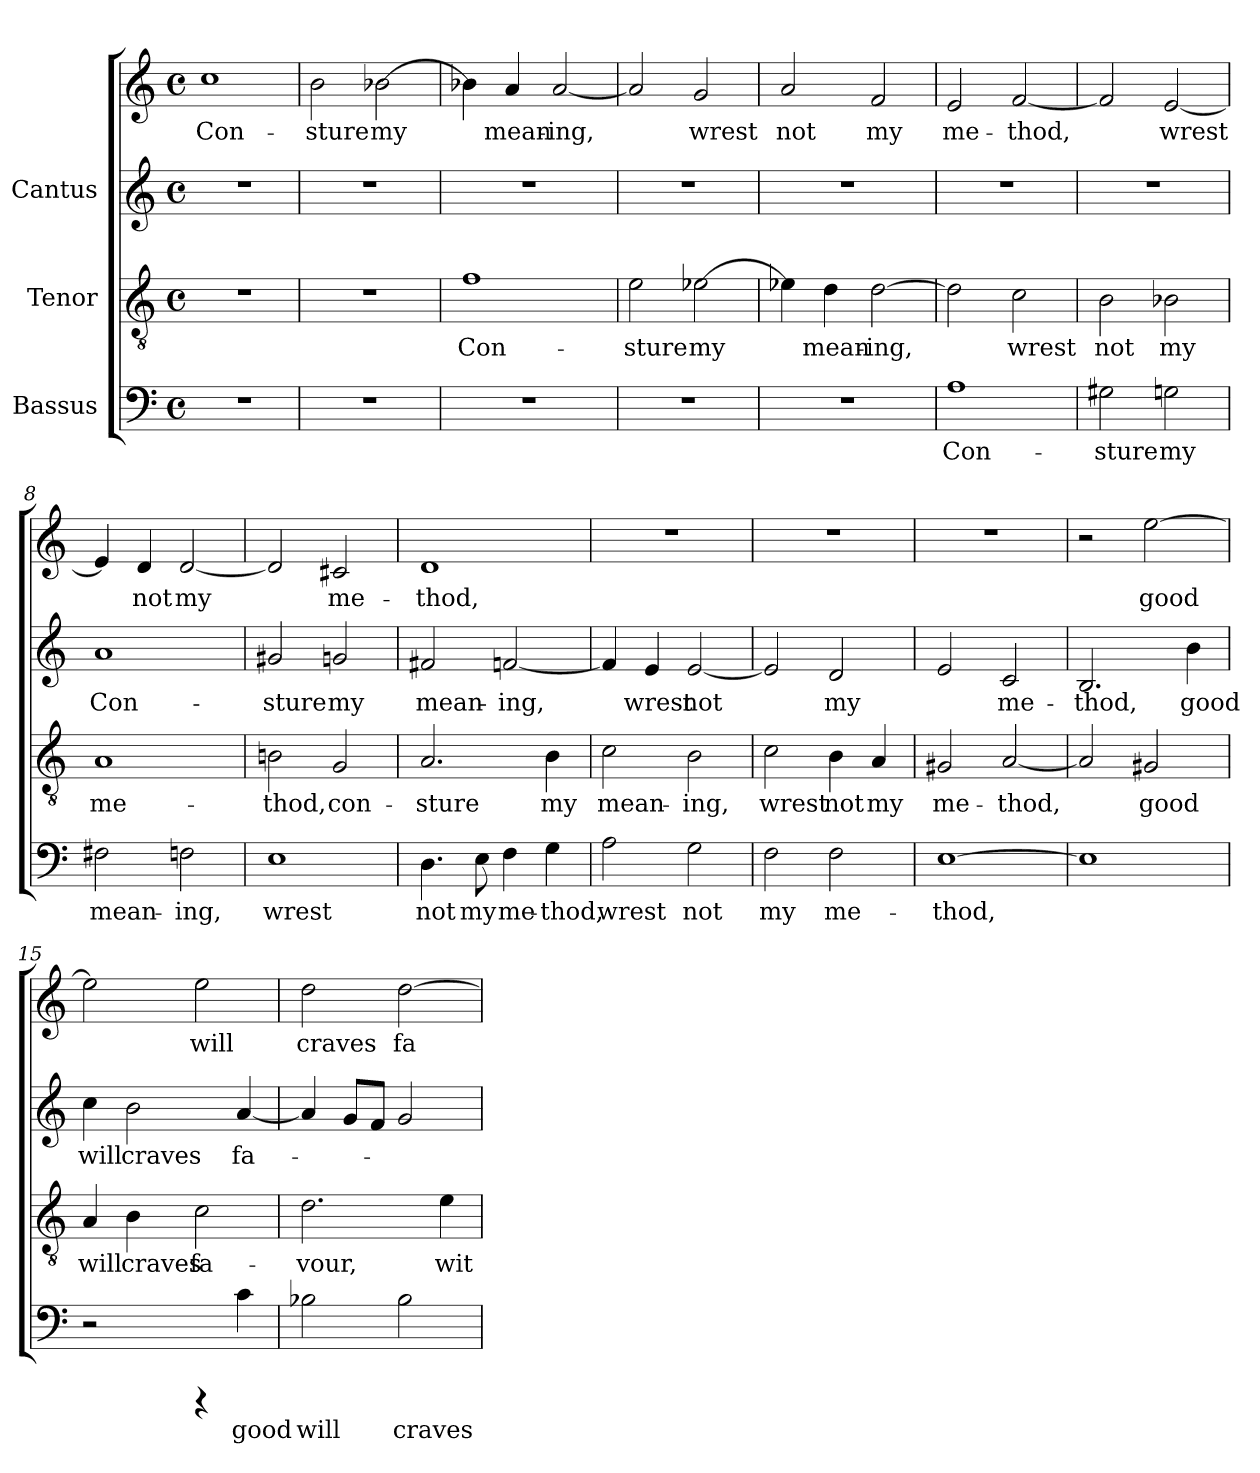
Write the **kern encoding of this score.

**kern	**text	**kern	**text	**kern	**text	**kern	**text
*part3	*part3	*part2	*part2	*part1	*part1	*part1	*part1
*staff4	*staff4	*staff3	*staff3	*staff2	*staff2	*staff1	*staff1
*I"Bassus	*	*I"Tenor	*	*I"Cantus	*	*	*
!!LO:PB:g=z
*stria5	*	*stria5	*	*stria5	*	*stria5	*
*clefF4	*	*clefGv2	*	*clefG2	*	*clefG2	*
*M4/4	*	*M4/4	*	*M4/4	*	*M4/4	*
*met(c)	*	*met(c)	*	*met(c)	*	*met(c)	*
*MM132	*	*MM132	*	*MM132	*	*MM132	*
=1	=1	=1	=1	=1	=1	=1	=1
!	!	!	!	!	!	!	!LO:LY:b:cj
1r	.	1r	.	1r	.	1cc	Con-
=2	=2	=2	=2	=2	=2	=2	=2
!	!	!	!	!	!	!	!LO:LY:b:cj
1r	.	1r	.	1r	.	2b\	-sture
!	!	!	!	!	!	!	!LO:LY:b:cj
.	.	.	.	.	.	[>2b-X\	my
=3	=3	=3	=3	=3	=3	=3	=3
!	!	!	!LO:LY:b:cj	!	!	!	!LO:LY:b:cj
1r	.	1f	Con-	1r	.	4b-X\]	.
!	!	!	!	!	!	!	!LO:LY:b:cj
.	.	.	.	.	.	4a/	mean-
!	!	!	!	!	!	!	!LO:LY:b:cj
.	.	.	.	.	.	[<2a/	-ing,
=4	=4	=4	=4	=4	=4	=4	=4
!	!	!	!LO:LY:b:cj	!	!	!	!LO:LY:b:cj
1r	.	2e\	-sture	1r	.	2a/]	.
!	!	!	!LO:LY:b:cj	!	!	!	!LO:LY:b:cj
.	.	[>2e-X\	my	.	.	2g/	wrest
=5	=5	=5	=5	=5	=5	=5	=5
!	!	!	!LO:LY:b:cj	!	!	!	!LO:LY:b:cj
1r	.	4e-X\]	.	1r	.	2a/	not
!	!	!	!LO:LY:b:cj	!	!	!	!
.	.	4d\	mean-	.	.	.	.
!	!	!	!LO:LY:b:cj	!	!	!	!LO:LY:b:cj
.	.	[>2d\	-ing,	.	.	2f/	my
=6	=6	=6	=6	=6	=6	=6	=6
!	!LO:LY:b:cj	!	!LO:LY:b:cj	!	!	!	!LO:LY:b:cj
1A	Con-	2d\]	.	1r	.	2e/	me-
!	!	!	!LO:LY:b:cj	!	!	!	!LO:LY:b:cj
.	.	2c\	wrest	.	.	[<2f/	-thod,
!!LO:LB:g=z
=7	=7	=7	=7	=7	=7	=7	=7
!	!LO:LY:b:cj	!	!LO:LY:b:cj	!	!	!	!LO:LY:b:cj
2G#X\	-sture	2B\	not	1r	.	2f/]	.
!	!LO:LY:b:cj	!	!LO:LY:b:cj	!	!	!	!LO:LY:b:cj
2Gn\	my	2B-X\	my	.	.	[<2e/	wrest
=8	=8	=8	=8	=8	=8	=8	=8
!	!LO:LY:b:cj	!	!LO:LY:b:cj	!	!LO:LY:b:cj	!	!LO:LY:b:cj
2F#X\	mean-	1A	me-	1a	Con-	4e/]	.
!	!	!	!	!	!	!	!LO:LY:b:cj
.	.	.	.	.	.	4d/	not
!	!LO:LY:b:cj	!	!	!	!	!	!LO:LY:b:cj
2Fn\	-ing,	.	.	.	.	[<2d/	my
=9	=9	=9	=9	=9	=9	=9	=9
!	!LO:LY:b:cj	!	!LO:LY:b:cj	!	!LO:LY:b:cj	!	!LO:LY:b:cj
1E	wrest	2Bn\	-thod,	2g#X/	-sture	2d/]	-
!	!	!	!LO:LY:b:cj	!	!LO:LY:b:cj	!	!LO:LY:b:cj
.	.	2G/	con-	2gn/	my	2c#X/	me-
=10	=10	=10	=10	=10	=10	=10	=10
!	!LO:LY:b:cj	!	!LO:LY:b:cj	!	!LO:LY:b:cj	!	!LO:LY:b:cj
4.D\	not	2.A/	-sture	2f#X/	mean-	1d	thod,
!	!LO:LY:b:cj	!	!	!	!	!	!
8E\	my	.	.	.	.	.	.
!	!LO:LY:b:cj	!	!	!	!LO:LY:b:cj	!	!
4F\	me-	.	.	[<2fn/	-ing,	.	.
!	!LO:LY:b:cj	!	!LO:LY:b:cj	!	!	!	!
4G\	-thod,	4B\	my	.	.	.	.
=11	=11	=11	=11	=11	=11	=11	=11
!	!LO:LY:b:cj	!	!LO:LY:b:cj	!	!LO:LY:b:cj	!	!
2A\	wrest	2c\	mean-	4f/]	.	1r	.
!	!	!	!	!	!LO:LY:b:cj	!	!
.	.	.	.	4e/	wrest	.	.
!	!LO:LY:b:cj	!	!LO:LY:b:cj	!	!LO:LY:b:cj	!	!
2G\	not	2B\	-ing,	[<2e/	not	.	.
=12	=12	=12	=12	=12	=12	=12	=12
!	!LO:LY:b:cj	!	!LO:LY:b:cj	!	!LO:LY:b:cj	!	!
2F\	my	2c\	wrest	2e/]	.	1r	.
!	!LO:LY:b:cj	!	!LO:LY:b:cj	!	!LO:LY:b:cj	!	!
2F\	me-	4B\	not	2d/	my	.	.
!	!	!	!LO:LY:b:cj	!	!	!	!
.	.	4A/	my	.	.	.	.
!!LO:LB:g=z
=13	=13	=13	=13	=13	=13	=13	=13
!	!LO:LY:b:cj	!	!LO:LY:b:cj	!	!LO:LY:b:cj	!	!
[>1E	-thod,	2G#X/	me-	2e/	.	1r	.
!	!	!	!LO:LY:b:cj	!	!LO:LY:b:cj	!	!
.	.	[<2A/	-thod,	2c/	me-	.	.
=14	=14	=14	=14	=14	=14	=14	=14
!	!	!	!LO:LY:b:cj	!	!LO:LY:b:cj	!	!
1E]	.	2A/]	.	2.B/	thod,	2r	.
!	!	!	!LO:LY:b:cj	!	!	!	!LO:LY:b:cj
.	.	2G#X/	good	.	.	[>2ee\	-good
!	!	!	!	!	!LO:LY:b:cj	!	!
.	.	.	.	4b\	good	.	.
=15	=15	=15	=15	=15	=15	=15	=15
!	!	!	!LO:LY:b:cj	!	!LO:LY:b:cj	!	!LO:LY:b:cj
2r	.	4A/	will	4cc\	will	2ee\]	.
!	!	!	!LO:LY:b:cj	!	!LO:LY:b:cj	!	!
.	.	4B\	craves	2b\	craves	.	.
!	!	!	!LO:LY:b:cj	!	!	!	!LO:LY:b:cj
4rCCC	.	2c\	fa-	.	.	2ee\	will
!	!LO:LY:b:cj	!	!	!	!LO:LY:b:cj	!	!
4c\	good	.	.	[<4a/	fa-	.	.
=16	=16	=16	=16	=16	=16	=16	=16
!	!LO:LY:b:cj	!	!LO:LY:b:cj	!	!	!	!LO:LY:b:cj
2B-X\	will	2.d\	-vour,	4a/]	.	2dd\	-craves
.	.	.	.	8g/L	.	.	.
.	.	.	.	8f/J	.	.	.
!	!LO:LY:b:cj	!	!	!	!	!	!LO:LY:b:cj
2B-\	craves	.	.	2g/	.	[>2dd\	fa-
!	!	!	!LO:LY:b:cj	!	!	!	!
.	.	4e\	wit-	.	.	.	.
=	=	=	=	=	=	=	=
*-	*-	*-	*-	*-	*-	*-	*-
